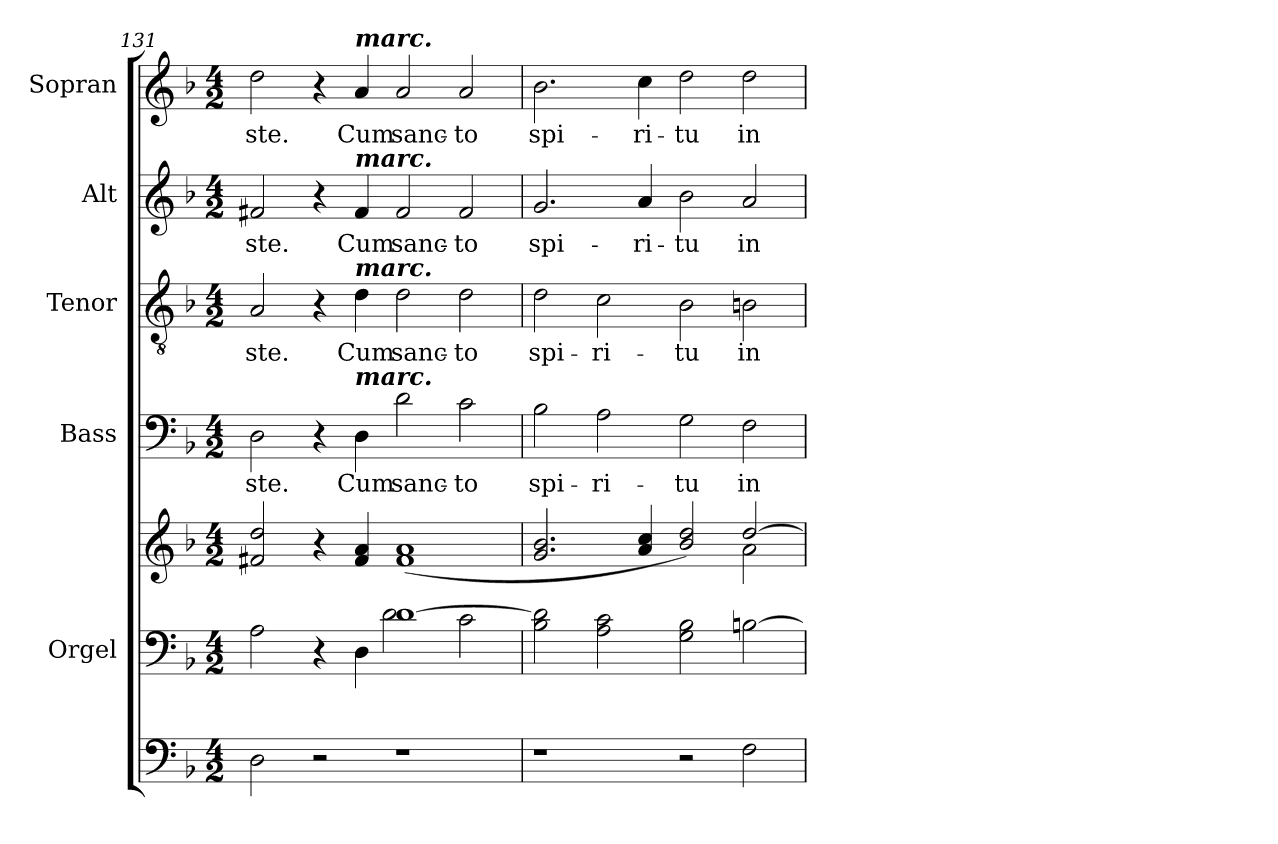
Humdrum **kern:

**kern	**kern	**kern	**kern	**text	**kern	**text	**kern	**text	**kern	**text
*part6	*part5	*part5	*part4	*part4	*part3	*part3	*part2	*part2	*part1	*part1
*staff7	*staff6	*staff5	*staff4	*staff4	*staff3	*staff3	*staff2	*staff2	*staff1	*staff1
*	*I"Orgel	*	*I"Bass	*	*I"Tenor	*	*I"Alt	*	*I"Sopran	*
*	*I'Org.	*	*I'B	*	*I'T	*	*I'A	*	*I'S	*
!!LO:PB:g=z
*clefF4	*clefF4	*clefG2	*clefF4	*	*clefGv2	*	*clefG2	*	*clefG2	*
*ITrd7c12	*	*	*	*	*	*	*	*	*	*
*k[b-]	*k[b-]	*k[b-]	*k[b-]	*	*k[b-]	*	*k[b-]	*	*k[b-]	*
*F:	*F:	*F:	*F:	*	*F:	*	*F:	*	*F:	*
*M4/2	*M4/2	*M4/2	*M4/2	*	*M4/2	*	*M4/2	*	*M4/2	*
=131	=131	=131	=131	=131	=131	=131	=131	=131	=131	=131
*	*^	*	*	*	*	*	*	*	*	*
!	!	!	!	!	!LO:LY:b	!	!LO:LY:b	!	!LO:LY:b	!	!LO:LY:b
2DD\	2A\	1ryy	2f#X/ 2dd/	2D\	-ste.	2A/	-ste.	2f#X/	-ste.	2dd\	-ste.
2r	4r	.	4r	4r	.	4r	.	4r	.	4r	.
!	!	!	!	!	!	!	!	!	!	!LO:TX:a:Bi:t=marc.	!
!	!	!	!	!	!	!	!	!LO:TX:a:Bi:t=marc.	!	!	!
!	!	!	!	!	!	!LO:TX:a:Bi:t=marc.	!	!	!	!	!
!	!	!	!	!LO:TX:a:Bi:t=marc.	!	!	!	!	!	!	!
!	!	!	!	!	!LO:LY:b	!	!LO:LY:b	!	!LO:LY:b	!	!LO:LY:b
.	4D\	.	4f#/ 4a/	4D\	Cum	4d\	Cum	4f#/	Cum	4a/	Cum
!	!	!	!	!	!LO:LY:b	!	!LO:LY:b	!	!LO:LY:b	!	!LO:LY:b
1r	[>1d	2d\	(>1f# 1a	2d\	sanc-	2d\	sanc-	2f#/	sanc-	2a/	sanc-
!	!	!	!	!	!LO:LY:b	!	!LO:LY:b	!	!LO:LY:b	!	!LO:LY:b
.	.	2c\	.	2c\	-to	2d\	-to	2f#/	-to	2a/	-to
=132	=132	=132	=132	=132	=132	=132	=132	=132	=132	=132	=132
*	*	*	*^	*	*	*	*	*	*	*	*
!	!	!	!	!	!	!LO:LY:b	!	!LO:LY:b	!	!LO:LY:b	!	!LO:LY:b
*	*v	*v	*	*	*	*	*	*	*	*	*	*
1r	2B-\ 2d\]	2.g/ 2.b-/	1.ryy	2B-\	spi-	2d\	spi-	2.g/	spi-	2.b-\	spi-
!	!	!	!	!	!LO:LY:b	!	!LO:LY:b	!	!	!	!
.	2A\ 2c\	.	.	2A\	-ri-	2c\	-ri-	.	.	.	.
!	!	!	!	!	!	!	!	!	!LO:LY:b	!	!LO:LY:b
.	.	4a/ 4cc/	.	.	.	.	.	4a/	-ri-	4cc\	-ri-
!	!	!	!	!	!LO:LY:b	!	!LO:LY:b	!	!LO:LY:b	!	!LO:LY:b
2r	2G\ 2B-\	2b-/ 2dd/)	.	2G\	-tu	2B-\	-tu	2b-\	-tu	2dd\	-tu
!	!	!	!	!	!LO:LY:b	!	!LO:LY:b	!	!LO:LY:b	!	!LO:LY:b
2FF\	[2Bn\	[>2dd/	2a\	2F\	in	2Bn\	in	2a/	in	2dd\	in
*	*	*v	*v	*	*	*	*	*	*	*	*
=	=	=	=	=	=	=	=	=	=	=
*-	*-	*-	*-	*-	*-	*-	*-	*-	*-	*-
